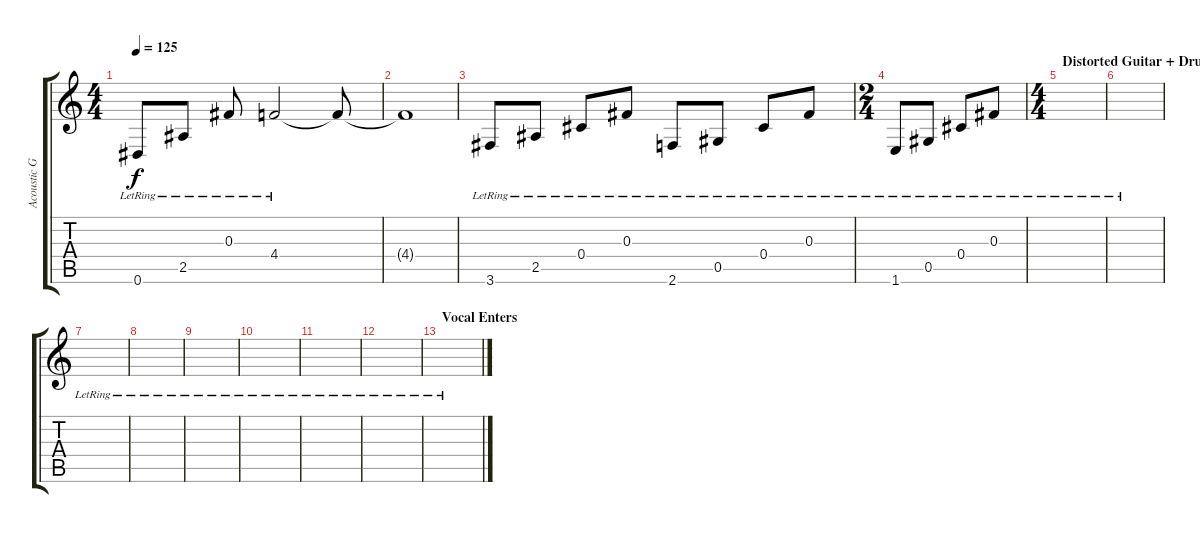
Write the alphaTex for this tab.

\track ("Acoustic Guitar" "Acoustic G") {instrument electricguitarjazz}
\staff {score tabs}
\tuning (Eb4 Bb3 Gb3 Db3 Ab2 Eb2) {hide}
\ts (4 4)
\tempo 125
\clef g2
\ks c
0.6{lr}.8{dy f} 2.5{lr}.8 0.3{lr}.8 4.4{lr}.2 4.4{t}.8 |
4.4{t}.1 |
3.6{lr}.8 2.5{lr}.8 0.4{lr}.8 0.3{lr}.8 2.6{lr}.8 0.5{lr}.8 0.4{lr}.8 0.3{lr}.8 |
\ts (2 4)
1.6{lr}.8 0.5{lr}.8 0.4{lr}.8 0.3{lr}.8 |
\ts (4 4)
\section ("" "Distorted Guitar + Drums")
|
|
|
|
|
|
|
|
\section ("" "Vocal Enters")
